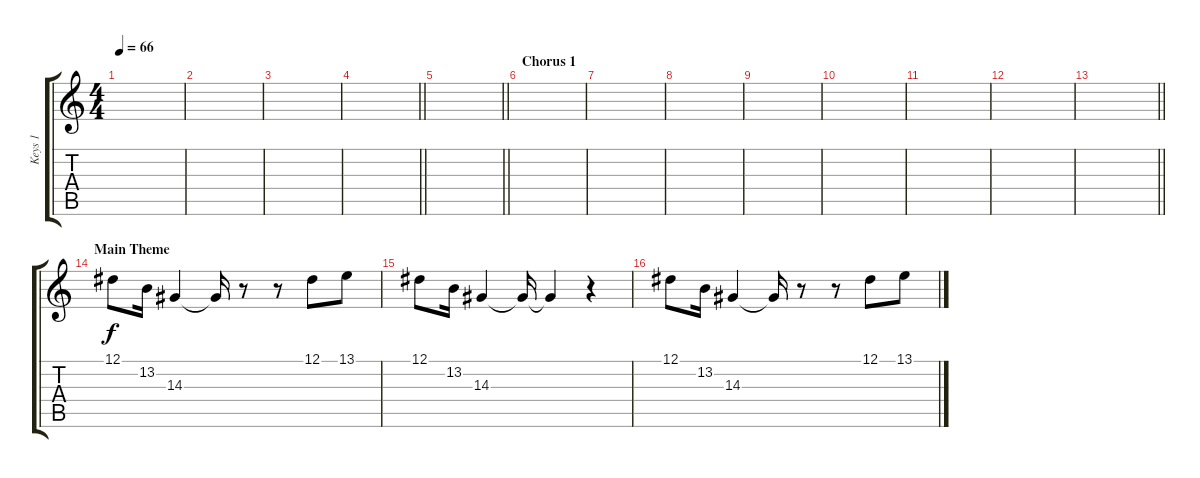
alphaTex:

\track ("Keys 1" "Keys 1") {instrument pad4choir}
\staff {score tabs}
\tuning (Eb4 Bb3 Gb3 Db3 Ab2 Eb2) {hide}
\ts (4 4)
\tempo 66
\clef g2
\ks c
|
|
|
\barLineRight lightlight
|
\barLineRight lightlight
|
\section ("" "Chorus 1")
|
|
|
|
|
|
|
\barLineRight lightlight
|
\section ("" "Main Theme")
12.1.8 13.2.16 14.3.4 14.3{t}.16 r.8 r.8 12.1.8 13.1.8 |
12.1.8 13.2.16 14.3.4 14.3{t}.16 14.3{t}.4 r.4 |
12.1.8 13.2.16 14.3.4 14.3{t}.16 r.8 r.8 12.1.8 13.1.8
